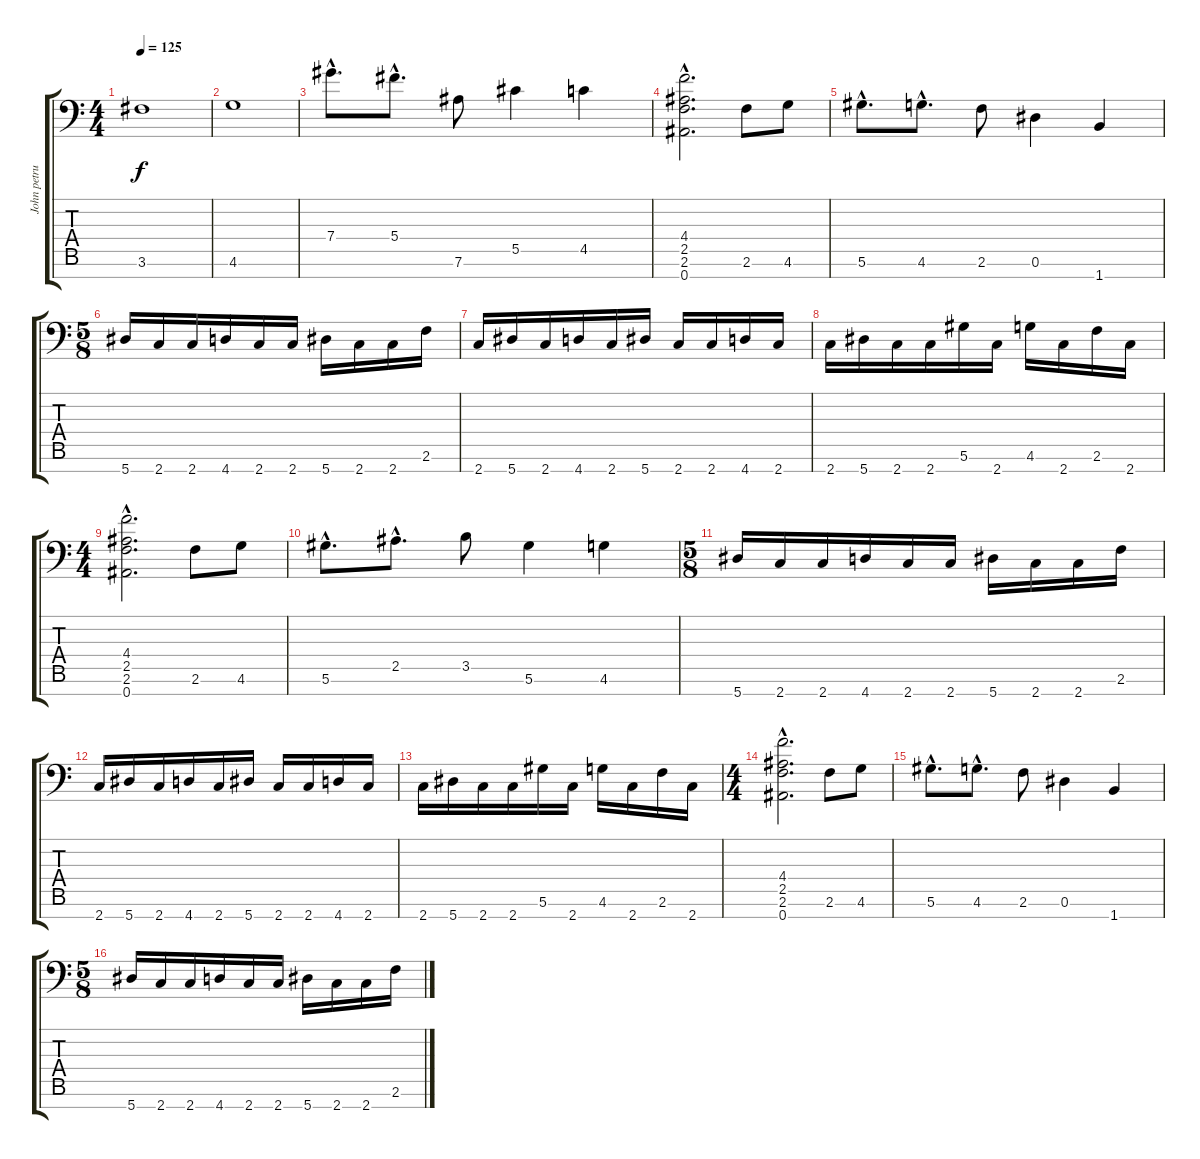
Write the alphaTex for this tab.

\track ("John petrucci" "John petru") {instrument distortionguitar}
\staff {score tabs}
\tuning (Eb4 Bb3 Gb3 Db3 Ab2 Eb2 Bb1) {hide}
\ts (4 4)
\tempo 125
\clef f4
\ks c
3.6.1{dy f} |
4.6.1 |
7.4{hac}.8{d} 5.4{hac}.8{d} 7.6.8 5.5.4 4.5.4 |
(4.4{hac} 2.5{hac} 2.6{hac} 0.7{hac}).2{d} 2.6.8 4.6.8 |
5.6{hac}.8{d} 4.6{hac}.8{d} 2.6.8 0.6.4 1.7.4 |
\ts (5 8)
5.7.16 2.7.16 2.7.16 4.7.16 2.7.16 2.7.16 5.7.16 2.7.16 2.7.16 2.6.16 |
2.7.16 5.7.16 2.7.16 4.7.16 2.7.16 5.7.16 2.7.16 2.7.16 4.7.16 2.7.16 |
2.7.16 5.7.16 2.7.16 2.7.16 5.6.16 2.7.16 4.6.16 2.7.16 2.6.16 2.7.16 |
\ts (4 4)
(4.4{hac} 2.5{hac} 2.6{hac} 0.7{hac}).2{d} 2.6.8 4.6.8 |
5.6{hac}.8{d} 2.5{hac}.8{d} 3.5.8 5.6.4 4.6.4 |
\ts (5 8)
5.7.16 2.7.16 2.7.16 4.7.16 2.7.16 2.7.16 5.7.16 2.7.16 2.7.16 2.6.16 |
2.7.16 5.7.16 2.7.16 4.7.16 2.7.16 5.7.16 2.7.16 2.7.16 4.7.16 2.7.16 |
2.7.16 5.7.16 2.7.16 2.7.16 5.6.16 2.7.16 4.6.16 2.7.16 2.6.16 2.7.16 |
\ts (4 4)
(4.4{hac} 2.5{hac} 2.6{hac} 0.7{hac}).2{d} 2.6.8 4.6.8 |
5.6{hac}.8{d} 4.6{hac}.8{d} 2.6.8 0.6.4 1.7.4 |
\ts (5 8)
5.7.16 2.7.16 2.7.16 4.7.16 2.7.16 2.7.16 5.7.16 2.7.16 2.7.16 2.6.16
